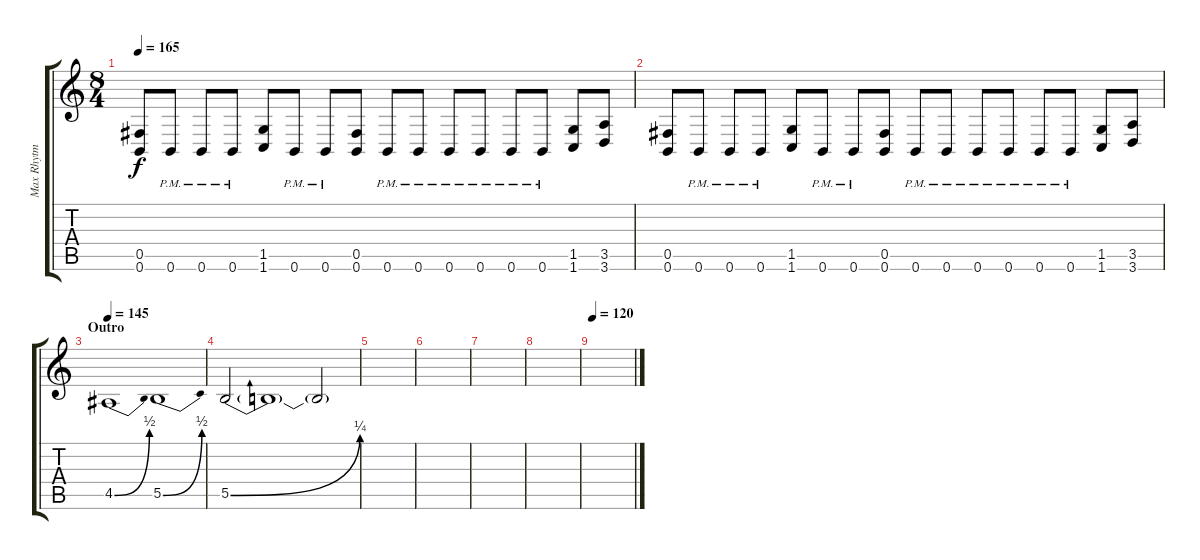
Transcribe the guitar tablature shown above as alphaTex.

\track ("Max Rhytm" "Max Rhytm") {instrument distortionguitar}
\staff {score tabs}
\tuning (Db4 Ab3 E3 B2 Gb2 B1) {hide}
\ts (8 4)
\tempo 165
\clef g2
\ks c
(0.5 0.6).8{dy f} 0.6{pm}.8 0.6{pm}.8 0.6{pm}.8 (1.5 1.6).8 0.6{pm}.8 0.6{pm}.8 (0.5 0.6).8 0.6{pm}.8 0.6{pm}.8 0.6{pm}.8 0.6{pm}.8 0.6{pm}.8 0.6{pm}.8 (1.5 1.6).8 (3.5 3.6).8 |
(0.5 0.6).8 0.6{pm}.8 0.6{pm}.8 0.6{pm}.8 (1.5 1.6).8 0.6{pm}.8 0.6{pm}.8 (0.5 0.6).8 0.6{pm}.8 0.6{pm}.8 0.6{pm}.8 0.6{pm}.8 0.6{pm}.8 0.6{pm}.8 (1.5 1.6).8 (3.5 3.6).8 |
\section ("" "Outro")
\tempo 145
4.5{be (bend 0 0 60 2)}.1 5.5{be (bend 0 0 60 2)}.1 |
5.5{be (bend 0 0 60 1)}.2 5.5{t}.1 5.5{t}.2 |
|
|
|
|
\tempo 120
